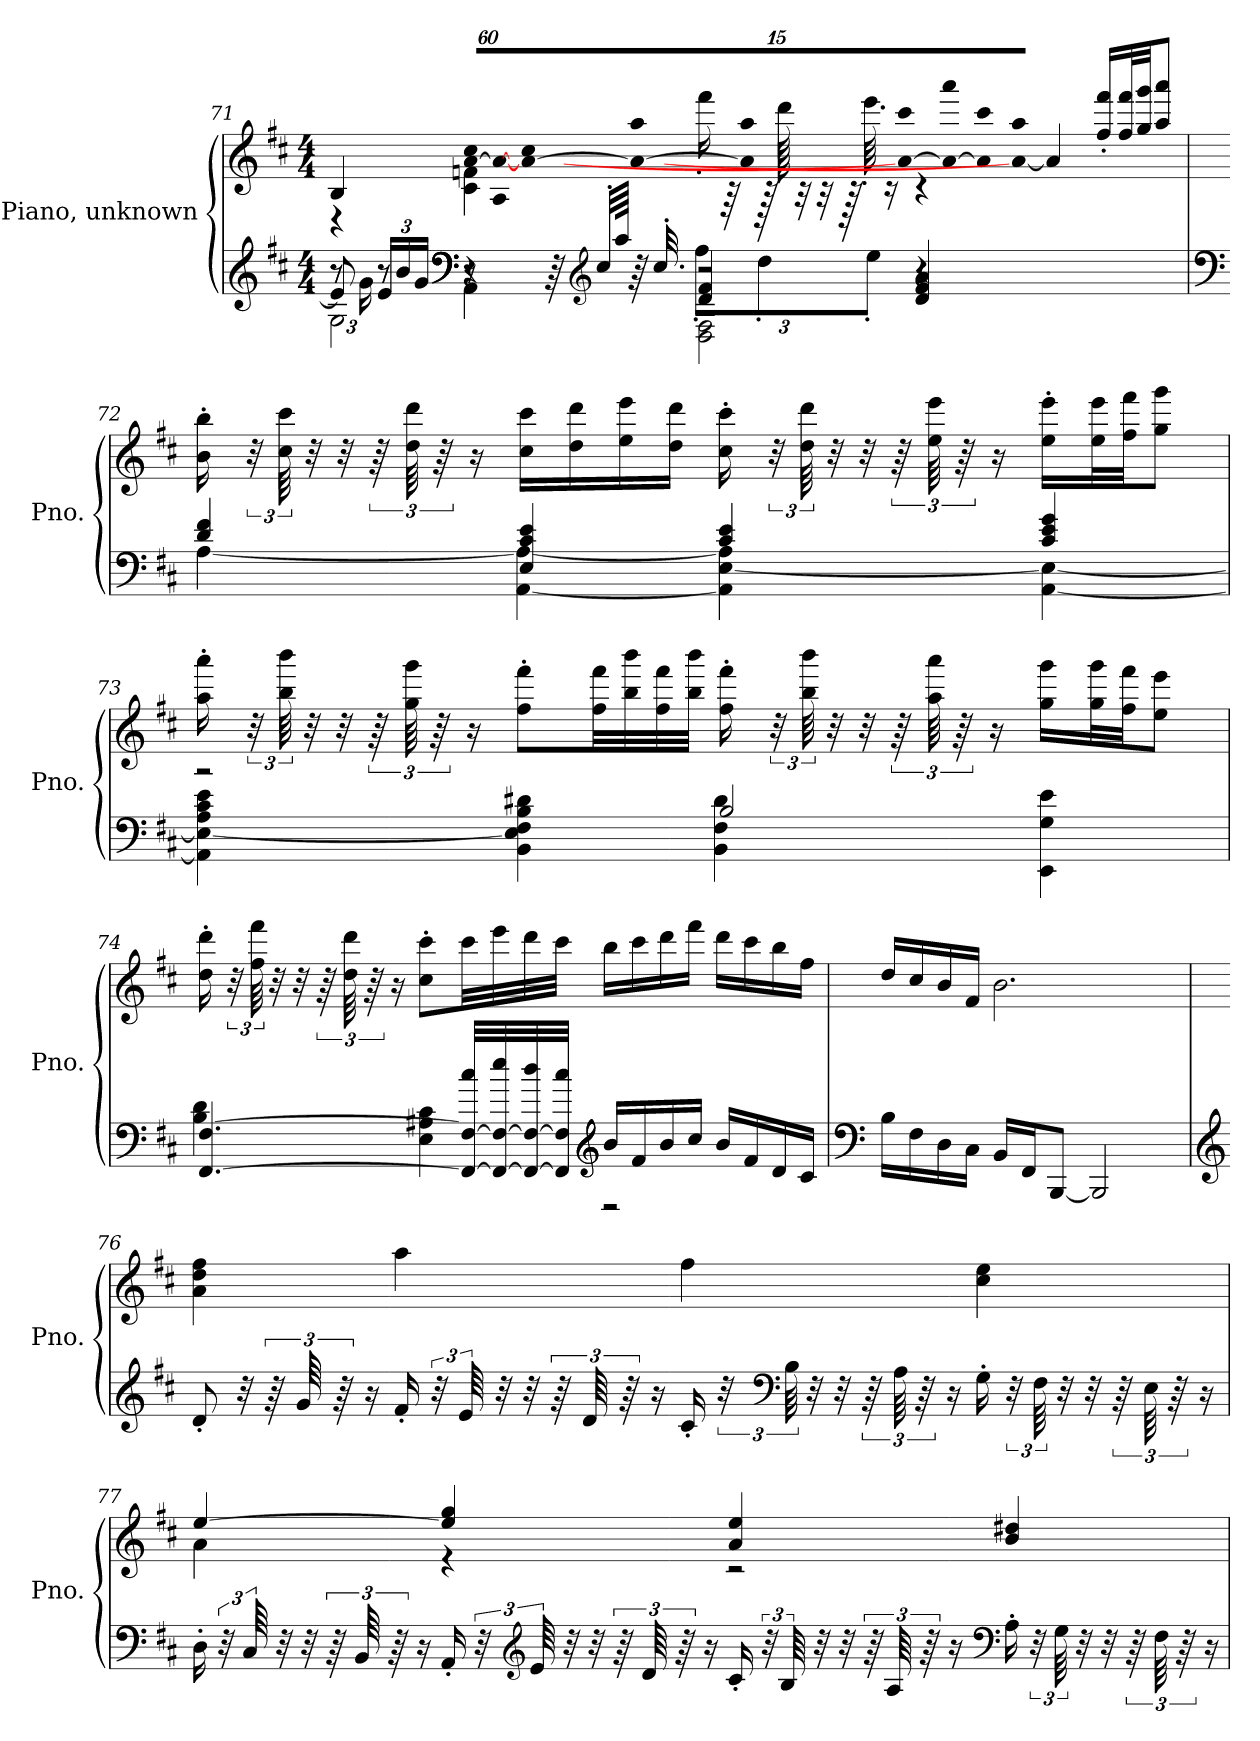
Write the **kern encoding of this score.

**kern	**kern
*part1	*part1
*staff2	*staff1
*I"Piano, unknown	*
*I'Pno.	*
!!LO:LB:g=z
*clefG2	*clefG2
*k[f#c#]	*k[f#c#]
*M4/4	*M4/4
=71	=71
*^	*^
*	*^	*	*
*	*	*^	*	*
8r	12r	8e/]	2G\	4B/	4r
.	24g\	.	.	.	.
*Xbrackettup	*	*	*	*	*
24e/LL	8r	8r	.	.	.
24b/	.	.	.	.	.
24g/JJ	.	.	.	.	.
*clefF4	*	*	*	*	*
*	*	*	*	*Xbrackettup	*
!	!	!	!	!LO:N:vis=32	!
8r	4AA\	4r	.	[1920%53a/ 1920%53cc#/LLL	4c#\ 4fn\
!	!	!	!	!LO:N:vis=32	!
.	.	.	.	1920%53A/ 1920%53a/_	.
.	.	.	.	1920ryy	.
!	!	!	!	!LO:N:vis=32	!
.	.	.	.	1920%53a/_ 1920%53cc#/	.
!	!	!	!	!LO:N:vis=32	!
.	.	.	.	1920%53a/_ 1920%53aa/	.
!	!	!	!	!LO:N:vis=32	!
.	.	.	.	1920%53a/_ 1920%53aa/	.
64r	.	.	.	.	.
.	.	.	.	1920ryy	.
!	!	!	!	!LO:N:vis=32	!
.	.	.	.	1920%53a/_ 1920%53ccc#/	.
*clefG2	*	*	*	*	*
32cc#'/LLL	.	.	.	.	.
!	!	!	!	!LO:N:vis=32	!
.	.	.	.	1920%53a/_ 1920%53aaa/	.
64aa/JJJk	.	.	.	.	.
64r	.	.	.	.	.
!	!	!	!	!LO:N:vis=32	!
.	.	.	.	1920%53a/_ 1920%53ccc#/	.
32.cc#'/	.	.	.	.	.
.	.	.	.	1920ryy	.
!	!	!	!	!LO:N:vis=32	!
.	.	.	.	1920%53a/_ 1920%53aa/JJJ	.
4d/ 4f#/	12ff#'\L	2r	2D\ 2F#\	4a/]	16fff#'\
.	.	.	.	.	64r
.	.	.	.	.	128r
.	12dd'\	.	.	.	.
.	.	.	.	.	128ddd\
.	.	.	.	.	32r
.	.	.	.	.	32r
.	.	.	.	.	128r
.	.	.	.	.	64.eee'\
.	12ee'\J	.	.	.	.
.	.	.	.	.	16r
4d/ 4f#/ 4a/	4r	.	.	16ff#/' 16fff#/'LL	4r
.	.	.	.	32ff#/ 32fff#/L	.
.	.	.	.	32gg/ 32ggg/JJ	.
.	.	.	.	8aa/ 8aaa/J	.
*v	*v	*v	*v	*	*
*	*v	*v
!!LO:LB:g=z
=72	=72
*clefF4	*
*^	*
4d/ 4f#/	[4A\	16b\' 16bb\'
*	*	*brackettup
.	.	48r
.	.	96cc#\ 96ccc#\
.	.	32r
.	.	32r
.	.	96r
.	.	96dd\ 96ddd\
.	.	96r
.	.	16r
4E/ 4c#/ 4e/	[4AA\ 4A\_	16cc#\ 16ccc#\LL
.	.	16dd\ 16ddd\
.	.	16ee\ 16eee\
.	.	16dd\ 16ddd\JJ
4c#/ 4e/	4AA\] [4E\ 4A\]	16cc#\' 16ccc#\'
.	.	48r
.	.	96dd\ 96ddd\
.	.	32r
.	.	32r
.	.	96r
.	.	96ee\ 96eee\
.	.	96r
.	.	16r
4c#/ 4e/ 4g/	[4AA\ 4E\_	16ee\' 16eee\'LL
.	.	32ee\ 32eee\L
.	.	32ff#\ 32fff#\JJ
.	.	8gg\ 8ggg\J
!!LO:LB:g=z
=73	=73	=73
2r	4AA\] 4E\_ 4A\ 4c#\ 4e\	16aa\' 16aaa\'
.	.	48r
.	.	96bb\ 96bbb\
.	.	32r
.	.	32r
.	.	96r
.	.	96gg\ 96ggg\
.	.	96r
.	.	16r
.	4BB\ 4E\] 4F#\ 4B\ 4d#X\	8ff#\' 8fff#\'L
.	.	32ff#\ 32fff#\LL
.	.	32bb\ 32bbb\
.	.	32ff#\ 32fff#\
.	.	32bb\ 32bbb\JJJ
2B/	4BB\ 4F#\ 4d#\	16ff#\' 16fff#\'
.	.	48r
.	.	96bb\ 96bbb\
.	.	32r
.	.	32r
.	.	96r
.	.	96aa\ 96aaa\
.	.	96r
.	.	16r
.	4EE\ 4G\ 4e\	16gg\ 16ggg\LL
.	.	32gg\ 32ggg\L
.	.	32ff#\ 32fff#\JJ
.	.	8ee\ 8eee\J
!!LO:LB:g=z
=74	=74	=74
[4.FF#/ [4.F#/	4B\ 4d\	16dd\' 16ddd\'
.	.	48r
.	.	96ff#\ 96fff#\
.	.	32r
.	.	32r
.	.	96r
.	.	96dd\ 96ddd\
.	.	96r
.	.	16r
.	4E\ 4A#X\ 4c#\	8cc#\' 8ccc#\'L
32FF#/_ 32F#/_ 32cc#/LLL	.	32ccc#\LL
32FF#/_ 32F#/_ 32ee/	.	32eee\
32FF#/_ 32F#/_ 32dd/	.	32ddd\
32FF#/] 32F#/] 32cc#/JJJ	.	32ccc#\JJJ
*clefG2	*	*
16b/LL	2r	16bb\LL
16f#/	.	16ccc#\
16b/	.	16ddd\
16cc#/JJ	.	16fff#\JJ
16b/LL	.	16ddd\LL
16f#/	.	16ccc#\
16d/	.	16bb\
16c#/JJ	.	16ff#\JJ
*v	*v	*
=75	=75
*clefF4	*
16B\LL	16dd/LL
16F#\	16cc#/
16D\	16b/
16C#\JJ	16f#/JJ
16BB/LL	2.b\
16FF#/J	.
[8BBB/J	.
2BBB/]	.
!!LO:LB:g=z
=76	=76
*clefG2	*
8d'/	4a\ 4dd\ 4ff#\
32r	.
*brackettup	*
96r	.
96g/	.
96r	.
16r	.
16f#'/	4aa\
48r	.
96e/	.
32r	.
32r	.
96r	.
96d/	.
96r	.
16r	.
16c#'/	4ff#\
48r	.
*clefF4	*
96B\	.
32r	.
32r	.
96r	.
96A\	.
96r	.
16r	.
16G'\	4cc#\ 4ee\
48r	.
96F#\	.
32r	.
32r	.
96r	.
96E\	.
96r	.
16r	.
!!LO:PB:g=z
=77	=77
*	*^
16D'\	[4ee/	4a\
48r	.	.
96C#/	.	.
32r	.	.
32r	.	.
96r	.	.
96BB/	.	.
96r	.	.
16r	.	.
16AA'/	4ee/] 4gg/	4r
48r	.	.
*clefG2	*	*
96e/	.	.
32r	.	.
32r	.	.
96r	.	.
96d/	.	.
96r	.	.
16r	.	.
16c#'/	4a/ 4ee/	2r
48r	.	.
96B/	.	.
32r	.	.
32r	.	.
96r	.	.
96A/	.	.
96r	.	.
16r	.	.
*clefF4	*	*
16A'\	4b/ 4dd#X/	.
48r	.	.
96G\	.	.
32r	.	.
32r	.	.
96r	.	.
96F#\	.	.
96r	.	.
16r	.	.
*	*v	*v
=	=
*-	*-
